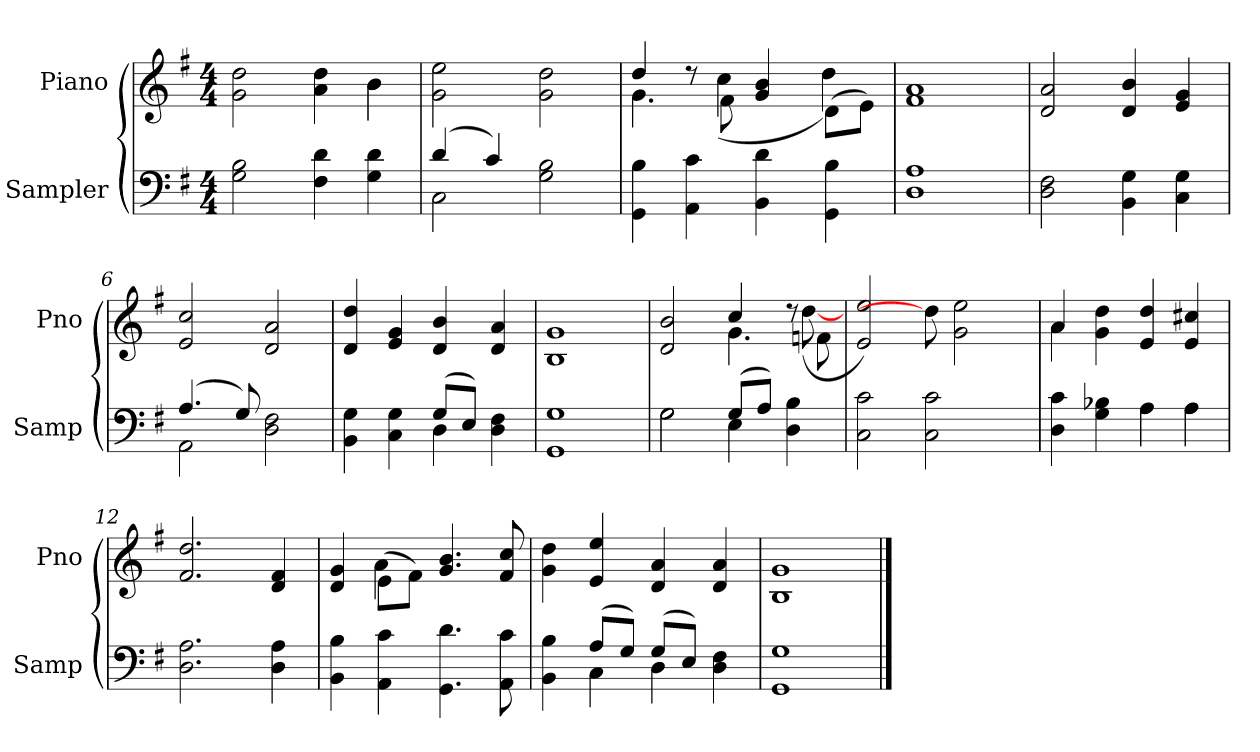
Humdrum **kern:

**kern	**kern
*part2	*part1
*staff2	*staff1
*I"Sampler	*I"Piano
*I'Samp	*I'Pno
*clefF4	*clefG2
*k[f#]	*k[f#]
*G:	*G:
*M4/4	*M4/4
=1	=1
*	*^
2G 2B	2g 2dd	2.ryy
4F# 4d	4a 4dd	.
4G 4d	4b\	4b
*	*v	*v
=2	=2
*^	*
(4d/	2C	2g 2ee
4c/)	.	.
2G 2B	2ryy	2g 2dd
*v	*v	*
=3	=3
*	*^
4GG 4B	4dd/	4.g
4AA 4c	8r	.
.	8f#\	(4cc
4BB 4d	4g 4b	.
.	.	8ryy
4GG 4B	(8d\L	4dd)
.	8e\J)	.
*	*v	*v
=4	=4
1D 1A	1f# 1a
=5	=5
2D 2F#	2d 2a
4BB 4G	4d 4b
4C 4G	4e 4g
=6	=6
*^	*
(4.A/	2AA	2e 2cc
8G/)	.	.
2D 2F#	2ryy	2d 2a
=7	=7	=7
4BB 4G	2ryy	4d 4dd
4C 4G	.	4e 4g
(8G/L	4D	4d 4b
8E/J)	.	.
4D 4F#	4ryy	4d 4a
*v	*v	*
=8	=8
1GG 1G	1B 1g
=9	=9
*^	*^
2G\	2G	2d 2b	2ryy
(8G/L	4E	4cc/	4.g
8A/J)	.	.	.
4D 4B	4ryy	8r	.
.	.	8fn\	([8dd
*v	*v	*	*
*	*v	*v
=10	=10
2C 2c	2e 2ee)
2C 2c	8dd]
.	2g 2ee
8ryy	.
=11	=11
*^	*^
4D 4c	2ryy	4a/	4a
4G 4B-X	.	4g 4dd	2.ryy
4A\	4A	4e 4dd	.
4A\	4A	4e 4cc#X	.
*v	*v	*	*
*	*v	*v
=12	=12
2.D 2.A	2.f# 2.dd
4D 4A	4d 4f#
=13	=13
*	*^
4BB 4B	4d 4g	4ryy
4AA 4c	(8e\L	4a
.	8f#\J)	.
4.GG 4.d	4.g 4.b	2ryy
8AA 8c	8f# 8cc	.
*	*v	*v
=14	=14
*^	*
4BB 4B	4ryy	4g 4dd
(8A/L	4C	4e 4ee
8G/J)	.	.
(8G/L	4D	4d 4a
8E/J)	.	.
4D 4F#	4ryy	4d 4a
*v	*v	*
=15	=15
1GG 1G	1B 1g
==	==
*-	*-
